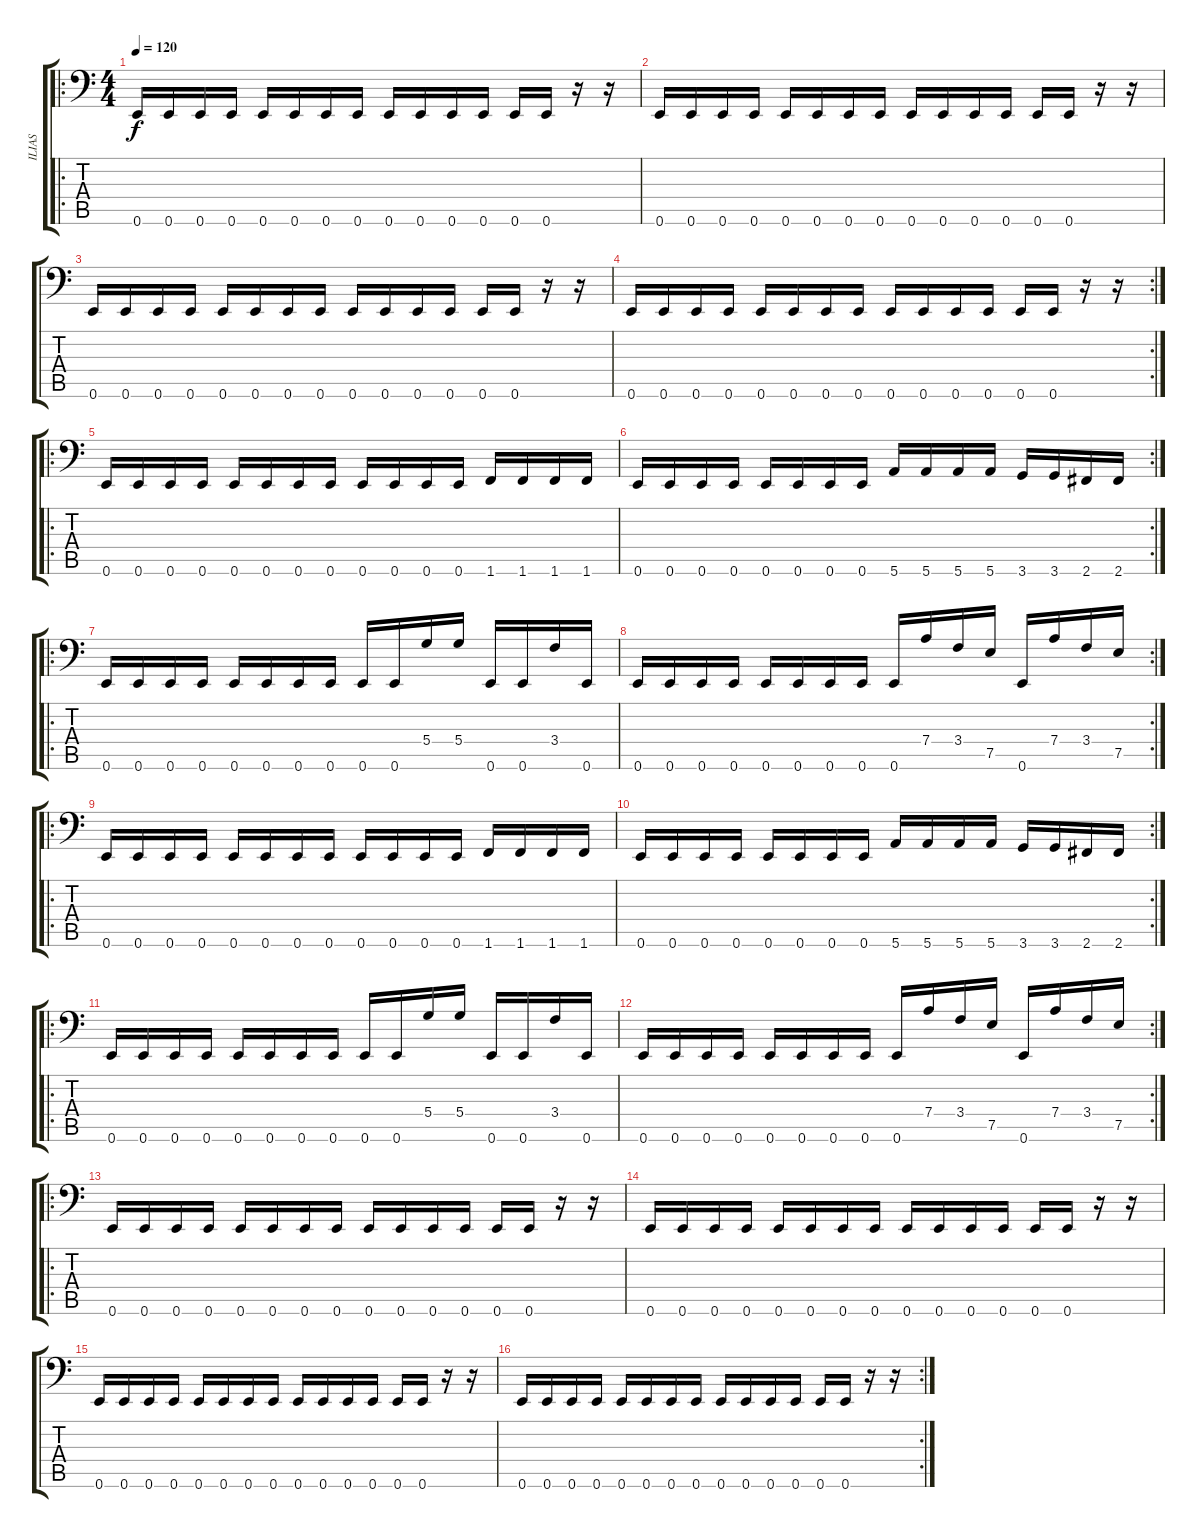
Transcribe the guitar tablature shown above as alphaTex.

\track ("ILIAS" "ILIAS") {instrument electricbasspick}
\staff {score tabs}
\tuning (E3 B2 G2 D2 A1 E1) {hide}
\ro
\ts (4 4)
\tempo 120
\clef f4
\ks c
0.6.16{dy f instrument electricbasspick} 0.6.16 0.6.16 0.6.16 0.6.16 0.6.16 0.6.16 0.6.16 0.6.16 0.6.16 0.6.16 0.6.16 0.6.16 0.6.16 r.16 r.16 |
0.6.16{instrument electricbasspick} 0.6.16 0.6.16 0.6.16 0.6.16 0.6.16 0.6.16 0.6.16 0.6.16 0.6.16 0.6.16 0.6.16 0.6.16 0.6.16 r.16 r.16 |
0.6.16{instrument electricbasspick} 0.6.16 0.6.16 0.6.16 0.6.16 0.6.16 0.6.16 0.6.16 0.6.16 0.6.16 0.6.16 0.6.16 0.6.16 0.6.16 r.16 r.16 |
\rc 2
0.6.16{instrument electricbasspick} 0.6.16 0.6.16 0.6.16 0.6.16 0.6.16 0.6.16 0.6.16 0.6.16 0.6.16 0.6.16 0.6.16 0.6.16 0.6.16 r.16 r.16 |
\ro
0.6.16 0.6.16 0.6.16 0.6.16 0.6.16 0.6.16 0.6.16 0.6.16 0.6.16 0.6.16 0.6.16 0.6.16 1.6.16 1.6.16 1.6.16 1.6.16 |
\rc 2
0.6.16 0.6.16 0.6.16 0.6.16 0.6.16 0.6.16 0.6.16 0.6.16 5.6.16 5.6.16 5.6.16 5.6.16 3.6.16 3.6.16 2.6.16 2.6.16 |
\ro
0.6.16 0.6.16 0.6.16 0.6.16 0.6.16 0.6.16 0.6.16 0.6.16 0.6.16 0.6.16 5.4.16 5.4.16 0.6.16 0.6.16 3.4.16 0.6.16 |
\rc 2
0.6.16 0.6.16 0.6.16 0.6.16 0.6.16 0.6.16 0.6.16 0.6.16 0.6.16 7.4.16 3.4.16 7.5.16 0.6.16 7.4.16 3.4.16 7.5.16 |
\ro
0.6.16 0.6.16 0.6.16 0.6.16 0.6.16 0.6.16 0.6.16 0.6.16 0.6.16 0.6.16 0.6.16 0.6.16 1.6.16 1.6.16 1.6.16 1.6.16 |
\rc 2
0.6.16 0.6.16 0.6.16 0.6.16 0.6.16 0.6.16 0.6.16 0.6.16 5.6.16 5.6.16 5.6.16 5.6.16 3.6.16 3.6.16 2.6.16 2.6.16 |
\ro
0.6.16 0.6.16 0.6.16 0.6.16 0.6.16 0.6.16 0.6.16 0.6.16 0.6.16 0.6.16 5.4.16 5.4.16 0.6.16 0.6.16 3.4.16 0.6.16 |
\rc 2
0.6.16 0.6.16 0.6.16 0.6.16 0.6.16 0.6.16 0.6.16 0.6.16 0.6.16 7.4.16 3.4.16 7.5.16 0.6.16 7.4.16 3.4.16 7.5.16 |
\ro
0.6.16{instrument electricbasspick} 0.6.16 0.6.16 0.6.16 0.6.16 0.6.16 0.6.16 0.6.16 0.6.16 0.6.16 0.6.16 0.6.16 0.6.16 0.6.16 r.16 r.16 |
0.6.16{instrument electricbasspick} 0.6.16 0.6.16 0.6.16 0.6.16 0.6.16 0.6.16 0.6.16 0.6.16 0.6.16 0.6.16 0.6.16 0.6.16 0.6.16 r.16 r.16 |
0.6.16{instrument electricbasspick} 0.6.16 0.6.16 0.6.16 0.6.16 0.6.16 0.6.16 0.6.16 0.6.16 0.6.16 0.6.16 0.6.16 0.6.16 0.6.16 r.16 r.16 |
\rc 2
0.6.16{instrument electricbasspick} 0.6.16 0.6.16 0.6.16 0.6.16 0.6.16 0.6.16 0.6.16 0.6.16 0.6.16 0.6.16 0.6.16 0.6.16 0.6.16 r.16 r.16
